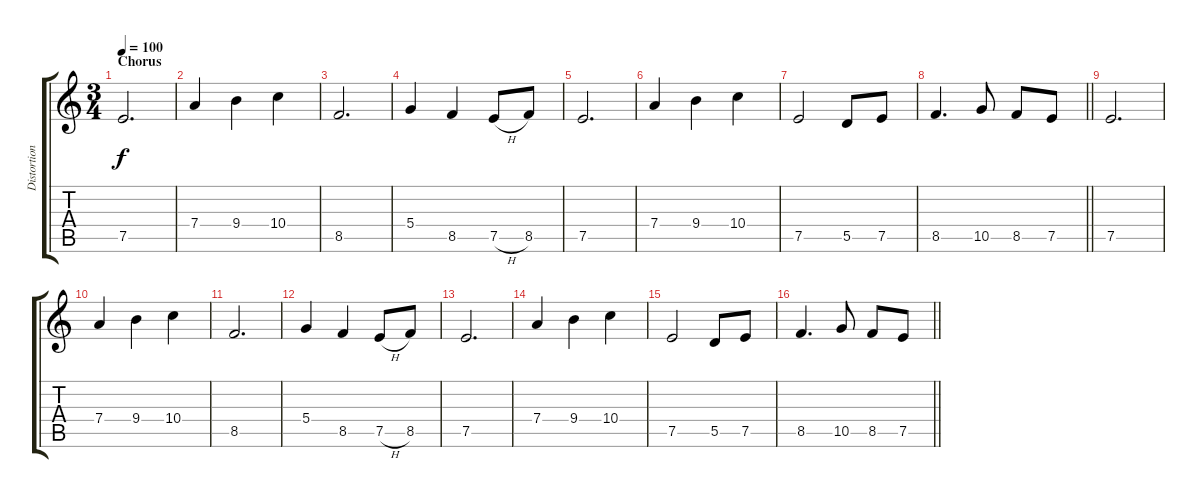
\track ("Distortion Guitar 1" "Distortion") {instrument overdrivenguitar}
\staff {score tabs}
\tuning (E4 B3 G3 D3 A2 E2) {hide}
\ts (3 4)
\section ("" "Chorus")
\tempo 100
\clef g2
\ks aminor
7.5.2{d dy f} |
7.4.4 9.4.4 10.4.4 |
8.5.2{d} |
5.4.4 8.5.4 7.5{h}.8 8.5.8 |
7.5.2{d} |
7.4.4 9.4.4 10.4.4 |
7.5.2 5.5.8 7.5.8 |
\barLineRight lightlight
8.5.4{d} 10.5.8 8.5.8 7.5.8 |
\section ("" "")
7.5.2{d} |
7.4.4 9.4.4 10.4.4 |
8.5.2{d} |
5.4.4 8.5.4 7.5{h}.8 8.5.8 |
7.5.2{d} |
7.4.4 9.4.4 10.4.4 |
7.5.2 5.5.8 7.5.8 |
\barLineRight lightlight
8.5.4{d} 10.5.8 8.5.8 7.5.8
